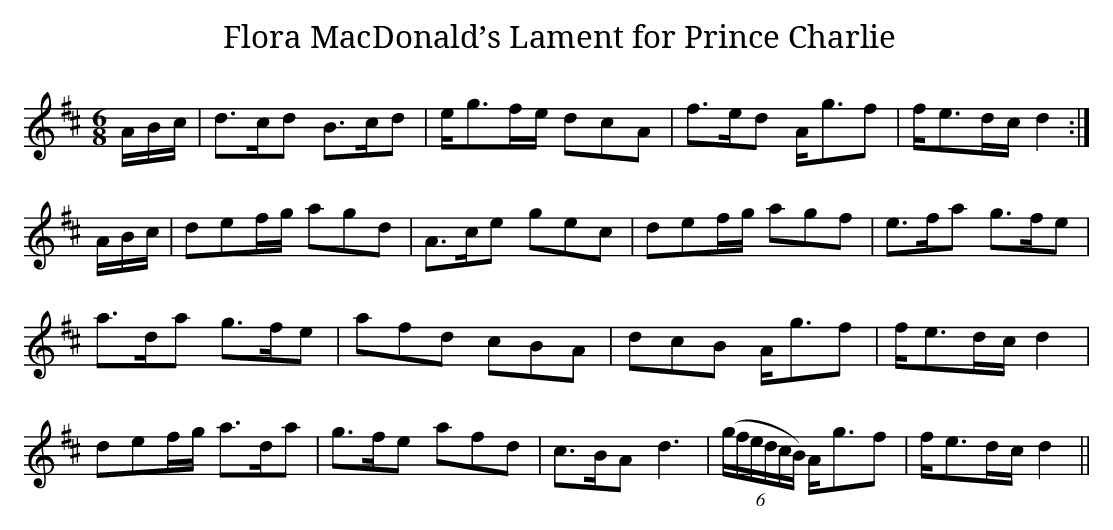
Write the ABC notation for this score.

X:1
T:Flora MacDonald’s Lament for Prince Charlie
M:6/8
L:1/8
K:D
A/B/c/|d>cd B>cd|e<gf/e/ dcA|f>ed A<gf|f<ed/c/ d2:|
A/B/c/|def/g/ agd|A>ce gec|def/g/ agf|e>fa g>fe|
a>da g>fe|afd cBA|dcB A<gf|f<ed/c/ d2|
def/g/ a>da|g>fe afd|c>BA d3|((6g/f/e/d/c/B/) A<gf|f<ed/c/ d2||
